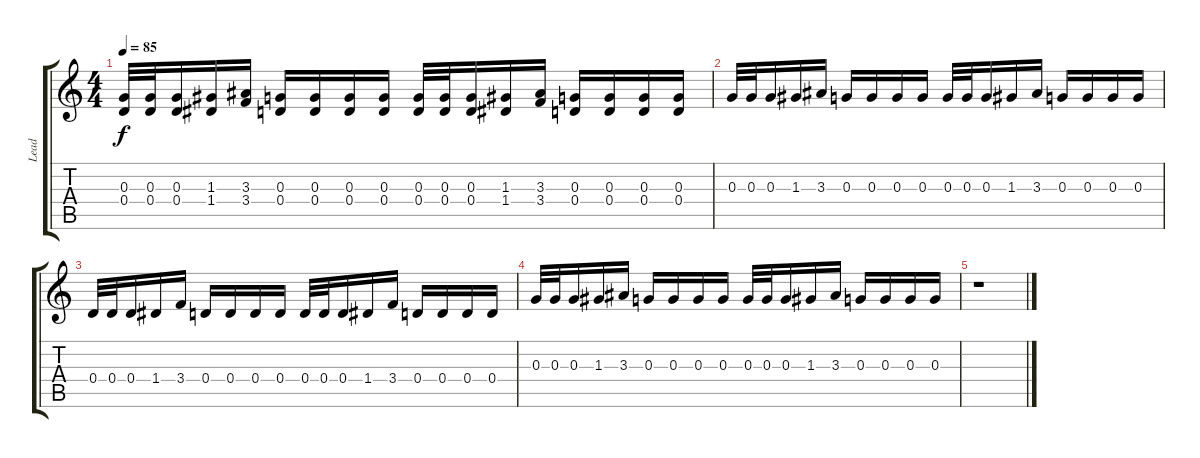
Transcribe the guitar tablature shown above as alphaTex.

\track ("Lead" "Lead") {instrument overdrivenguitar}
\staff {score tabs}
\tuning (E4 B3 G3 D3 A2 E2) {hide}
\ts (4 4)
\tempo 85
\clef g2
\ks c
(0.3 0.4).32{dy f} (0.3 0.4).32 (0.3 0.4).16 (1.3 1.4).16 (3.3 3.4).16 (0.3 0.4).16 (0.3 0.4).16 (0.3 0.4).16 (0.3 0.4).16 (0.3 0.4).32 (0.3 0.4).32 (0.3 0.4).16 (1.3 1.4).16 (3.3 3.4).16 (0.3 0.4).16 (0.3 0.4).16 (0.3 0.4).16 (0.3 0.4).16 |
0.3.32 0.3.32 0.3.16 1.3.16 3.3.16 0.3.16 0.3.16 0.3.16 0.3.16 0.3.32 0.3.32 0.3.16 1.3.16 3.3.16 0.3.16 0.3.16 0.3.16 0.3.16 |
0.4.32 0.4.32 0.4.16 1.4.16 3.4.16 0.4.16 0.4.16 0.4.16 0.4.16 0.4.32 0.4.32 0.4.16 1.4.16 3.4.16 0.4.16 0.4.16 0.4.16 0.4.16 |
0.3.32 0.3.32 0.3.16 1.3.16 3.3.16 0.3.16 0.3.16 0.3.16 0.3.16 0.3.32 0.3.32 0.3.16 1.3.16 3.3.16 0.3.16 0.3.16 0.3.16 0.3.16 |
r.1
